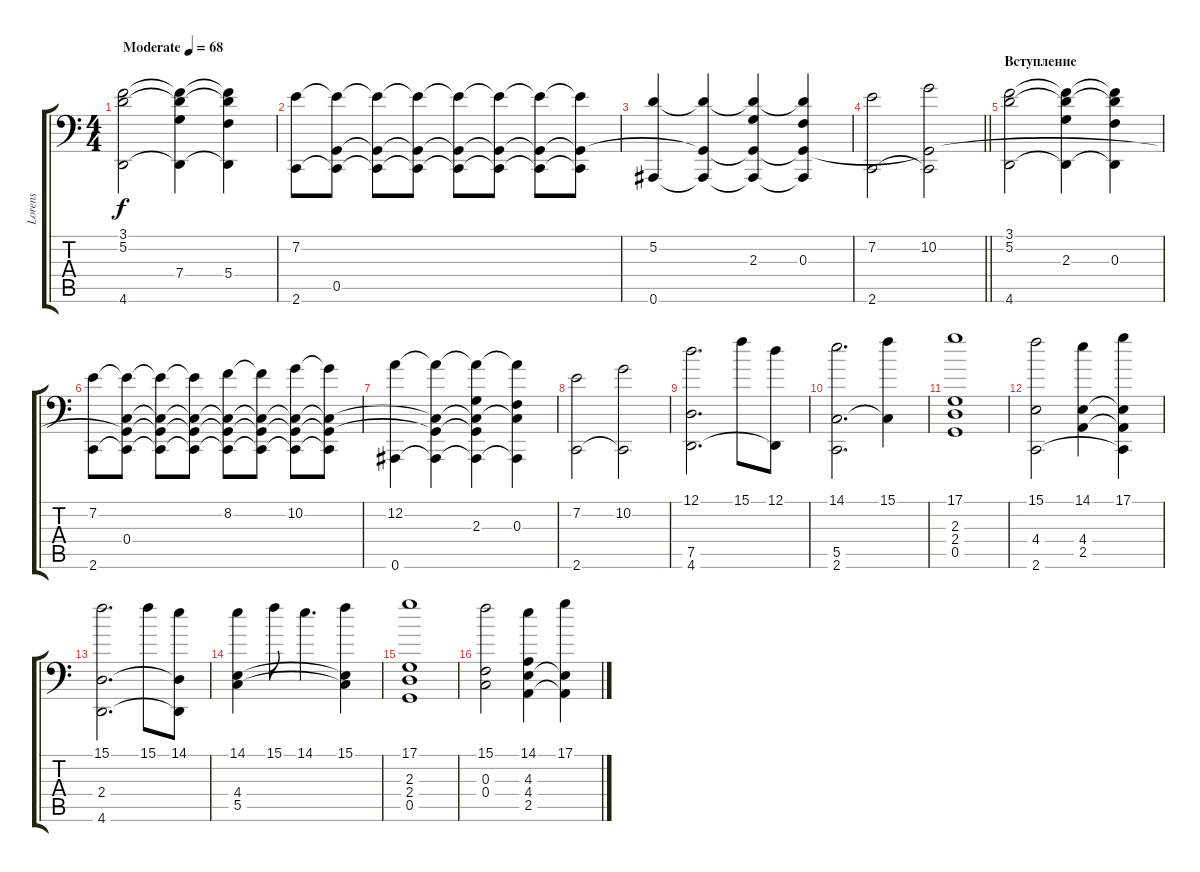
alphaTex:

\track ("Lorens" "Lorens") {instrument stringensemble2}
\staff {score tabs}
\tuning (D4 A3 F3 C3 G2 Bb1) {hide}
\ts (4 4)
\tempo (68 "Moderate")
\clef f4
\ks c
(3.1 5.2 4.6).2{dy f instrument stringensemble2} (3.1{t} 5.2{t} 7.4 4.6{t}).4 (3.1{t} 5.2{t} 5.4 4.6{t}).4 |
(7.2 2.6).8 (7.2{t} 0.5 2.6{t}).8 (7.2{t} 0.5{t} 2.6{t}).8 (7.2{t} 0.5{t} 2.6{t}).8 (7.2{t} 0.5{t} 2.6{t}).8 (7.2{t} 0.5{t} 2.6{t}).8 (7.2{t} 0.5{t} 2.6{t}).8 (7.2{t} 0.5{t} 2.6{t}).8 |
(5.2 0.6).4 (5.2{t} 0.5{t} 0.6{t}).4 (5.2{t} 2.3 0.5{t} 0.6{t}).4 (5.2{t} 0.3 0.5{t} 0.6{t}).4 |
\barLineRight lightlight
(7.2 2.6).2 (10.2 0.5{t} 2.6{t}).2 |
\section ("" "Вступление")
(3.1 5.2 4.6).2 (3.1{t} 5.2{t} 2.3 4.6{t}).4 (3.1{t} 5.2{t} 0.3 4.6{t}).4 |
(7.2 2.6).8 (7.2{t} 0.4 0.5{t} 2.6{t}).8 (7.2{t} 0.4{t} 0.5{t} 2.6{t}).8 (7.2{t} 0.4{t} 0.5{t} 2.6{t}).8 (8.2 0.4{t} 0.5{t} 2.6{t}).8 (8.2{t} 0.4{t} 0.5{t} 2.6{t}).8 (10.2 0.4{t} 0.5{t} 2.6{t}).8 (10.2{t} 0.4{t} 0.5{t} 2.6{t}).8 |
(12.2 0.6).4 (12.2{t} 0.4{t} 0.5{t} 0.6{t}).4 (12.2{t} 2.3 0.4{t} 0.5{t} 0.6{t}).4 (12.2{t} 0.3 0.4{t} 0.6{t}).4 |
(7.2 2.6).2 (10.2 2.6{t}).2 |
(12.1 7.5 4.6).2{d} 15.1.8 (12.1 4.6{t}).8 |
(14.1 5.5 2.6).2{d} (15.1 5.5{t}).4 |
(17.1 2.3 2.4 0.5).1 |
(15.1 4.4 2.6).2 (14.1 4.4 2.5).4 (17.1 4.4{t} 2.5{t} 2.6{t}).4 |
(15.1 2.4 4.6).2{d} 15.1.8 (14.1 2.4{t} 4.6{t}).8 |
(14.1 4.4 5.5).4 15.1.8 14.1.4{d} (15.1 4.4{t} 5.5{t}).4 |
(17.1 2.3 2.4 0.5).1 |
(15.1 0.3 0.4).2 (14.1 4.3 4.4 2.5).4 (17.1 4.4{t} 2.5{t}).4
